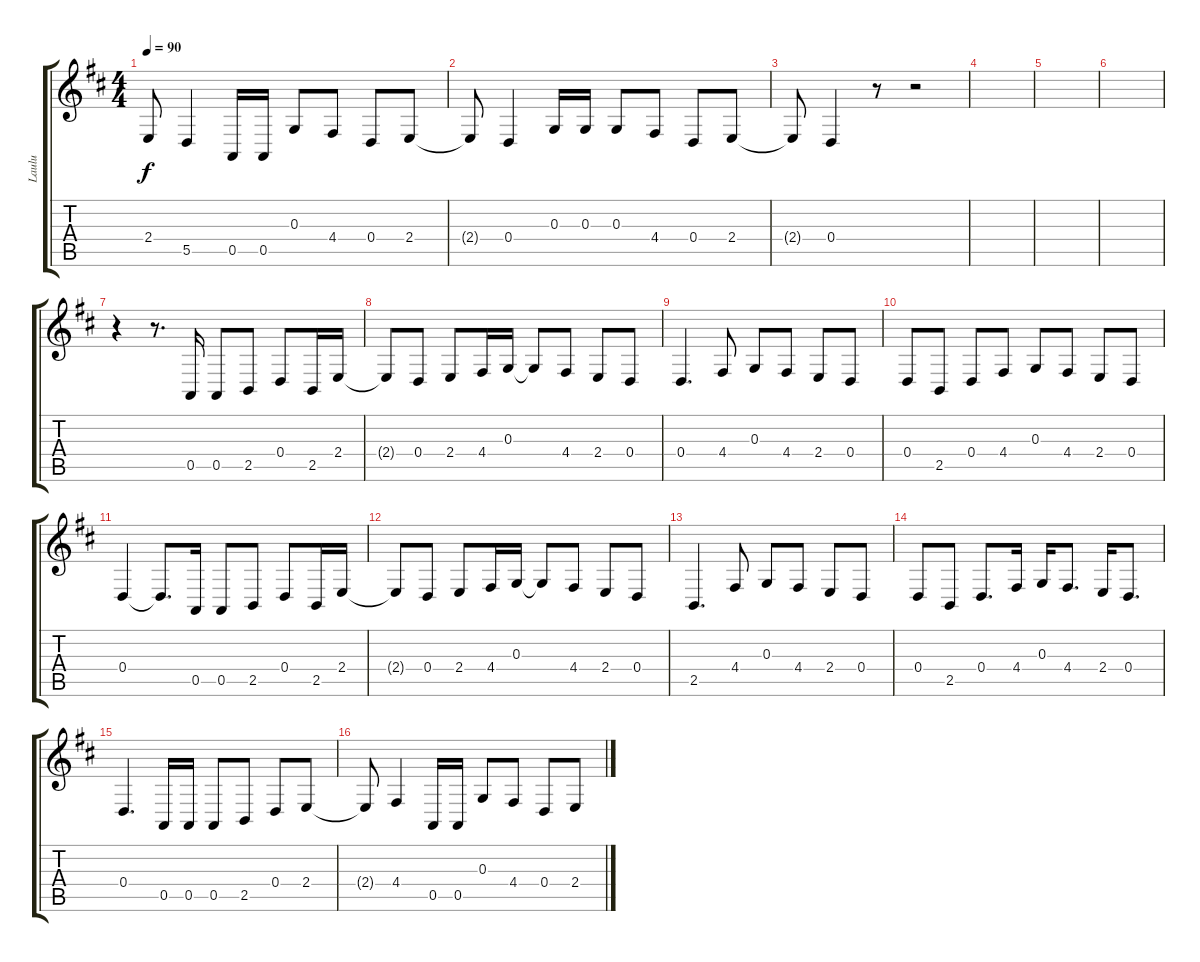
\track ("Laulu" "Laulu") {instrument violin}
\staff {score tabs}
\tuning (E4 B3 G3 D3 A2 E2) {hide}
\ts (4 4)
\tempo 90
\clef g2
\ks d
2.4{t}.8{dy f} 5.5.4 0.5.16 0.5.16 0.3.8 4.4.8 0.4.8 2.4.8 |
2.4{t}.8 0.4.4 0.3.16 0.3.16 0.3.8 4.4.8 0.4.8 2.4.8 |
2.4{t}.8 0.4.4 r.8 r.2 |
|
|
|
r.4 r.8{d} 0.5.16 0.5.8 2.5.8 0.4.8 2.5.16 2.4.16 |
2.4{t}.8 0.4.8 2.4.8 4.4.16 0.3.16 0.3{t}.8 4.4.8 2.4.8 0.4.8 |
0.4.4{d} 4.4.8 0.3.8 4.4.8 2.4.8 0.4.8 |
0.4.8 2.5.8 0.4.8 4.4.8 0.3.8 4.4.8 2.4.8 0.4.8 |
0.4.4 0.4{t}.8{d} 0.5.16 0.5.8 2.5.8 0.4.8 2.5.16 2.4.16 |
2.4{t}.8 0.4.8 2.4.8 4.4.16 0.3.16 0.3{t}.8 4.4.8 2.4.8 0.4.8 |
2.5.4{d} 4.4.8 0.3.8 4.4.8 2.4.8 0.4.8 |
0.4.8 2.5.8 0.4.8{d} 4.4.16 0.3.16 4.4.8{d} 2.4.16 0.4.8{d} |
0.4.4{d} 0.5.16 0.5.16 0.5.8 2.5.8 0.4.8 2.4.8 |
2.4{t}.8 4.4.4 0.5.16 0.5.16 0.3.8 4.4.8 0.4.8 2.4.8
